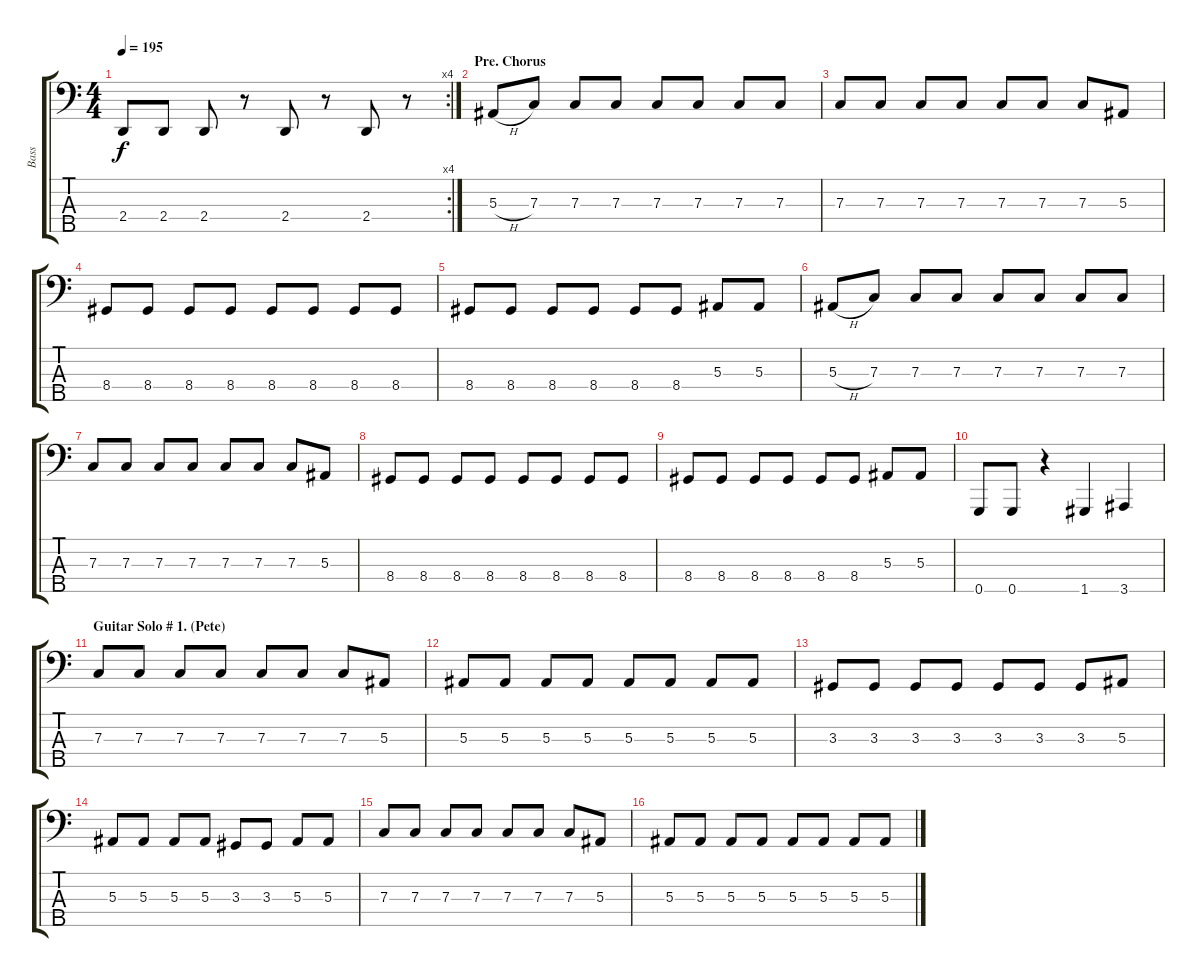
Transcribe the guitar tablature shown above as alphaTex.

\track ("Bass" "Bass") {instrument electricbasspick}
\staff {score tabs}
\tuning (Eb2 Bb1 F1 C1 G0) {hide}
\rc 4
\ts (4 4)
\tempo 195
\clef f4
\ks c
2.4.8{dy f} 2.4.8 2.4.8 r.8 2.4.8 r.8 2.4.8 r.8 |
\section ("" "Pre. Chorus")
5.3{h}.8 7.3.8 7.3.8 7.3.8 7.3.8 7.3.8 7.3.8 7.3.8 |
7.3.8 7.3.8 7.3.8 7.3.8 7.3.8 7.3.8 7.3.8 5.3.8 |
8.4.8 8.4.8 8.4.8 8.4.8 8.4.8 8.4.8 8.4.8 8.4.8 |
8.4.8 8.4.8 8.4.8 8.4.8 8.4.8 8.4.8 5.3.8 5.3.8 |
5.3{h}.8 7.3.8 7.3.8 7.3.8 7.3.8 7.3.8 7.3.8 7.3.8 |
7.3.8 7.3.8 7.3.8 7.3.8 7.3.8 7.3.8 7.3.8 5.3.8 |
8.4.8 8.4.8 8.4.8 8.4.8 8.4.8 8.4.8 8.4.8 8.4.8 |
8.4.8 8.4.8 8.4.8 8.4.8 8.4.8 8.4.8 5.3.8 5.3.8 |
0.5.8 0.5.8 r.4 1.5.4 3.5.4 |
\section ("" "Guitar Solo # 1. (Pete)")
7.3.8 7.3.8 7.3.8 7.3.8 7.3.8 7.3.8 7.3.8 5.3.8 |
5.3.8 5.3.8 5.3.8 5.3.8 5.3.8 5.3.8 5.3.8 5.3.8 |
3.3.8 3.3.8 3.3.8 3.3.8 3.3.8 3.3.8 3.3.8 5.3.8 |
5.3.8 5.3.8 5.3.8 5.3.8 3.3.8 3.3.8 5.3.8 5.3.8 |
7.3.8 7.3.8 7.3.8 7.3.8 7.3.8 7.3.8 7.3.8 5.3.8 |
5.3.8 5.3.8 5.3.8 5.3.8 5.3.8 5.3.8 5.3.8 5.3.8
